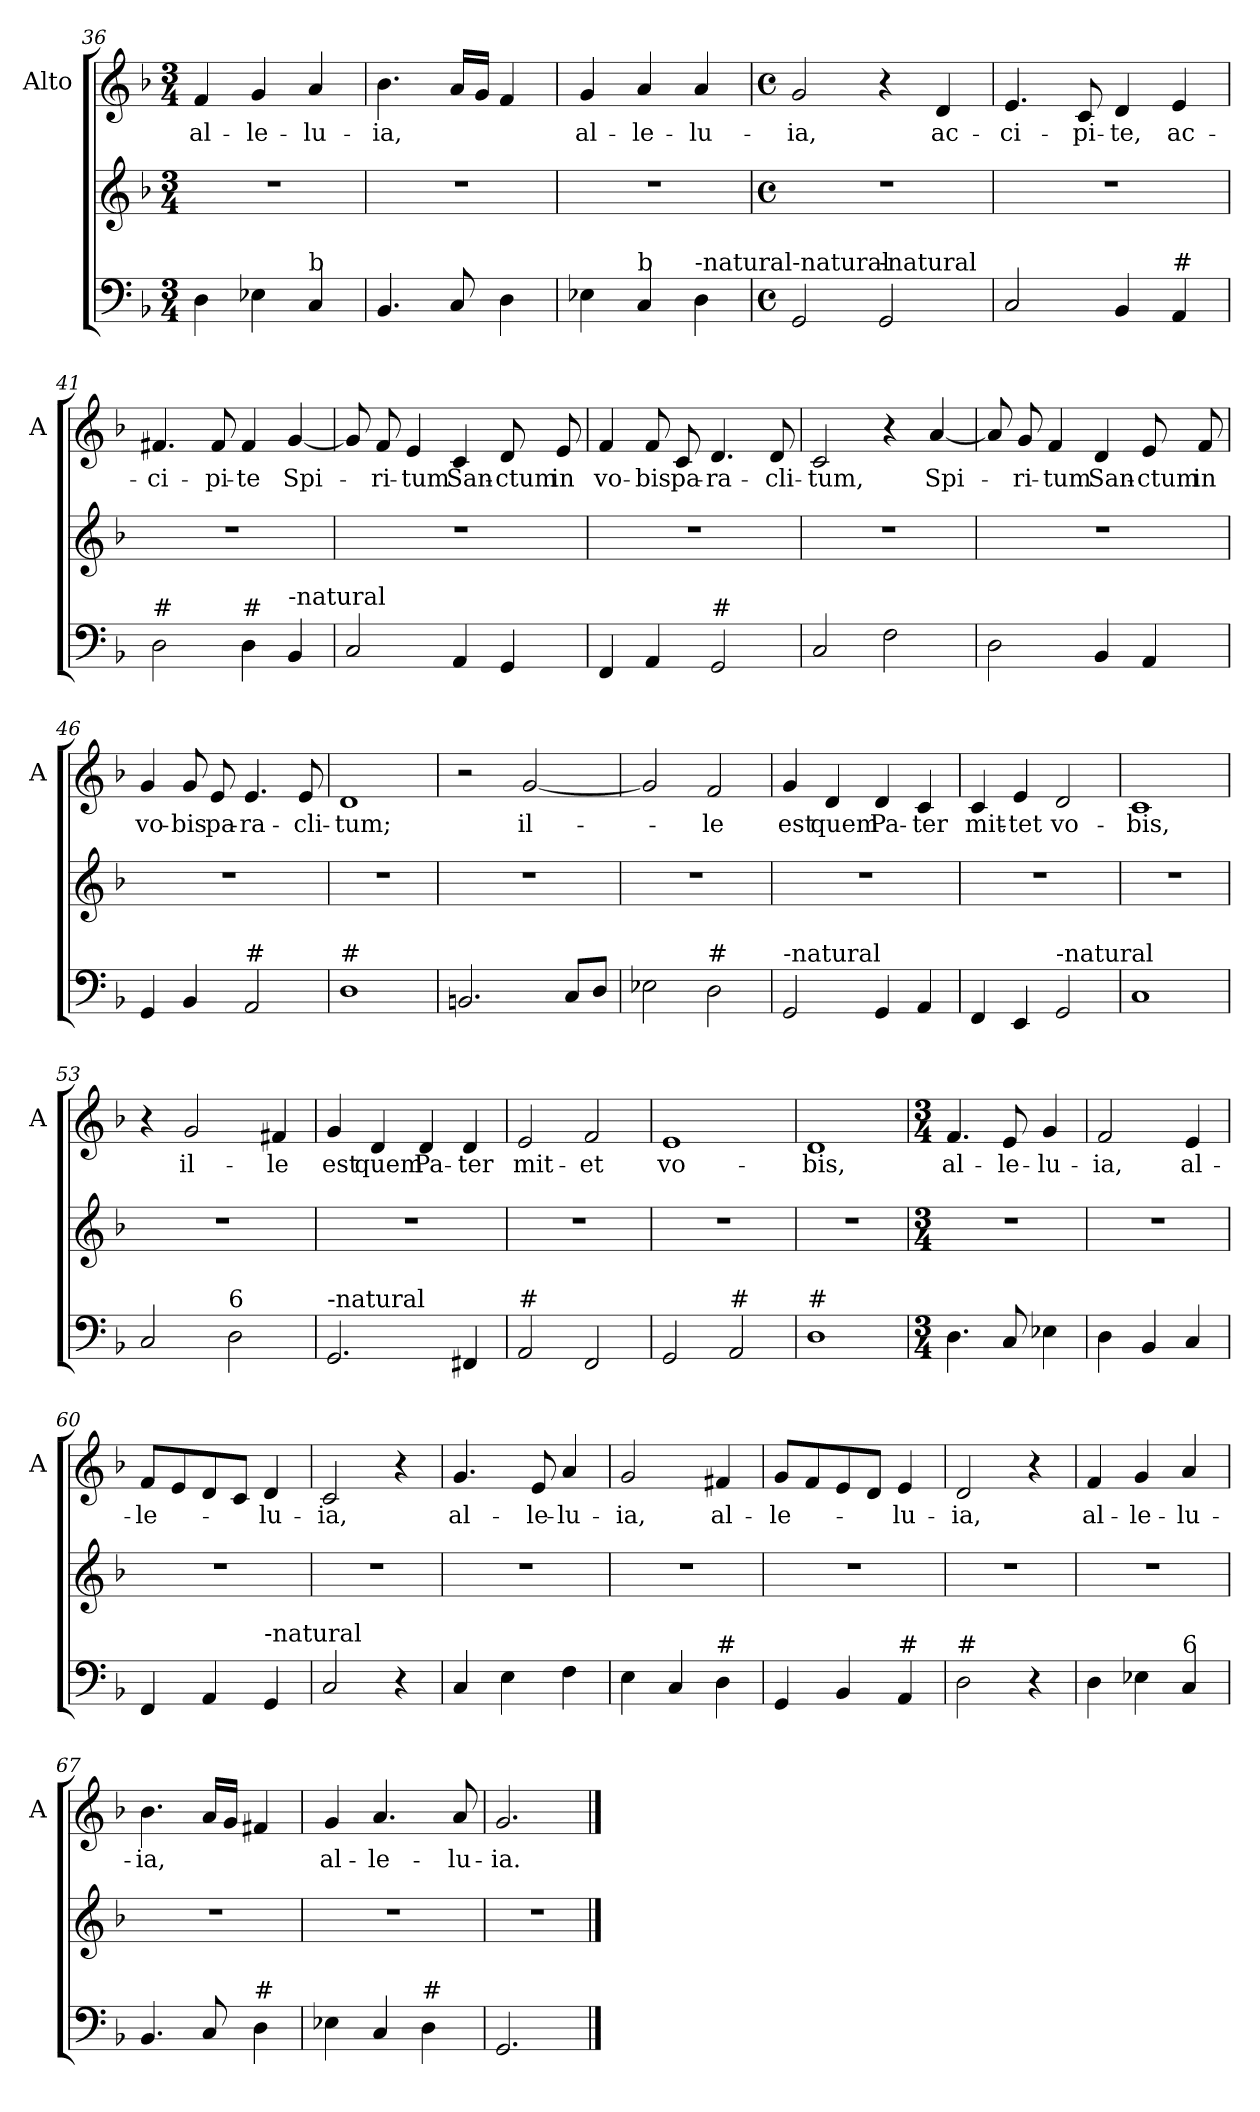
**kern	**kern	**kern	**text
*part2	*part2	*part1	*part1
*staff3	*staff2	*staff1	*staff1
*	*	*I"Alto	*
*	*	*I'A	*
*clefF4	*clefG2	*clefG2	*
*k[b-]	*k[b-]	*k[b-]	*
*F:	*F:	*F:	*
*M3/4	*M3/4	*M3/4	*
=36	=36	=36	=36
!	!	!	!LO:LY:b
4D\	2.r	4f/	al-
!	!	!	!LO:LY:b
4E-X\	.	4g/	-le-
!LO:TX:a:t=b	!	!	!
!	!	!	!LO:LY:b
4C/	.	4a/	-lu-
=37	=37	=37	=37
!	!	!	!LO:LY:b
4.BB-/	2.r	4.b-\	-ia,
8C/	.	16a/LL	.
.	.	16g/JJ	.
4D\	.	4f/	.
=38	=38	=38	=38
!	!	!	!LO:LY:b
4E-X\	2.r	4g/	al-
!LO:TX:a:t=b	!	!	!
!	!	!	!LO:LY:b
4C/	.	4a/	-le-
!LO:TX:a:t=-natural	!	!	!
!	!	!	!LO:LY:b
4D\	.	4a/	-lu-
!!LO:PB:g=z
=39	=39	=39	=39
*M4/4	*M4/4	*M4/4	*
*met(c)	*met(c)	*met(c)	*
!LO:TX:a:t=-natural	!	!	!
!	!	!	!LO:LY:b
2GG/	1r	2g/	-ia,
!LO:TX:a:t=-natural	!	!	!
2GG/	.	4r	.
!	!	!	!LO:LY:b
.	.	4d/	ac-
=40	=40	=40	=40
!	!	!	!LO:LY:b
2C/	1r	4.e/	-ci-
!	!	!	!LO:LY:b
.	.	8c/	-pi-
!	!	!	!LO:LY:b
4BB-/	.	4d/	-te,
!LO:TX:a:t=#	!	!	!
!	!	!	!LO:LY:b
4AA/	.	4e/	ac-
=41	=41	=41	=41
!LO:TX:a:t=#	!	!	!
!	!	!	!LO:LY:b
2D\	1r	4.f#X/	-ci-
!	!	!	!LO:LY:b
.	.	8f#/	-pi-
!LO:TX:a:t=#	!	!	!
!	!	!	!LO:LY:b
4D\	.	4f#/	-te
!LO:TX:a:t=-natural	!	!	!
!	!	!	!LO:LY:b
4BB-/	.	[4g/	Spi-
=42	=42	=42	=42
2C/	1r	8g/]	.
!	!	!	!LO:LY:b
.	.	8f/	-ri-
!	!	!	!LO:LY:b
.	.	4e/	-tum
!	!	!	!LO:LY:b
4AA/	.	4c/	San-
!	!	!	!LO:LY:b
4GG/	.	8d/	-ctum
!	!	!	!LO:LY:b
.	.	8e/	in
=43	=43	=43	=43
!	!	!	!LO:LY:b
4FF/	1r	4f/	vo-
!	!	!	!LO:LY:b
4AA/	.	8f/	-bis
!	!	!	!LO:LY:b
.	.	8c/	pa-
!LO:TX:a:t=#	!	!	!
!	!	!	!LO:LY:b
2GG/	.	4.d/	-ra-
!	!	!	!LO:LY:b
.	.	8d/	-cli-
!!LO:LB:g=z
=44	=44	=44	=44
!	!	!	!LO:LY:b
2C/	1r	2c/	-tum,
2F\	.	4r	.
!	!	!	!LO:LY:b
.	.	[4a/	Spi-
=45	=45	=45	=45
2D\	1r	8a/]	.
!	!	!	!LO:LY:b
.	.	8g/	-ri-
!	!	!	!LO:LY:b
.	.	4f/	-tum
!	!	!	!LO:LY:b
4BB-/	.	4d/	San-
!	!	!	!LO:LY:b
4AA/	.	8e/	-ctum
!	!	!	!LO:LY:b
.	.	8f/	in
=46	=46	=46	=46
!	!	!	!LO:LY:b
4GG/	1r	4g/	vo-
!	!	!	!LO:LY:b
4BB-/	.	8g/	-bis
!	!	!	!LO:LY:b
.	.	8e/	pa-
!LO:TX:a:t=#	!	!	!
!	!	!	!LO:LY:b
2AA/	.	4.e/	-ra-
!	!	!	!LO:LY:b
.	.	8e/	-cli-
=47	=47	=47	=47
!LO:TX:a:t=#	!	!	!
!	!	!	!LO:LY:b
1D	1r	1d	-tum;
=48	=48	=48	=48
2.BBn/	1r	2r	.
!	!	!	!LO:LY:b
.	.	[2g/	il-
8C/L	.	.	.
8D/J	.	.	.
!!LO:LB:g=z
=49	=49	=49	=49
2E-X\	1r	2g/]	.
!LO:TX:a:t=#	!	!	!
!	!	!	!LO:LY:b
2D\	.	2f/	-le
=50	=50	=50	=50
!LO:TX:a:t=-natural	!	!	!
!	!	!	!LO:LY:b
2GG/	1r	4g/	est
!	!	!	!LO:LY:b
.	.	4d/	quem
!	!	!	!LO:LY:b
4GG/	.	4d/	Pa-
!	!	!	!LO:LY:b
4AA/	.	4c/	-ter
=51	=51	=51	=51
!	!	!	!LO:LY:b
4FF/	1r	4c/	mit-
!	!	!	!LO:LY:b
4EE/	.	4e/	-tet
!LO:TX:a:t=-natural	!	!	!
!	!	!	!LO:LY:b
2GG/	.	2d/	vo-
=52	=52	=52	=52
!	!	!	!LO:LY:b
1C	1r	1c	-bis,
=53	=53	=53	=53
2C/	1r	4r	.
!	!	!	!LO:LY:b
.	.	2g/	il-
!LO:TX:a:t=6	!	!	!
2D\	.	.	.
!	!	!	!LO:LY:b
.	.	4f#X/	-le
!!LO:LB:g=z
=54	=54	=54	=54
!LO:TX:a:t=-natural	!	!	!
!	!	!	!LO:LY:b
2.GG/	1r	4g/	est
!	!	!	!LO:LY:b
.	.	4d/	quem
!	!	!	!LO:LY:b
.	.	4d/	Pa-
!	!	!	!LO:LY:b
4FF#X/	.	4d/	-ter
=55	=55	=55	=55
!LO:TX:a:t=#	!	!	!
!	!	!	!LO:LY:b
2AA/	1r	2e/	mit-
!	!	!	!LO:LY:b
2FF/	.	2f/	-et
=56	=56	=56	=56
!	!	!	!LO:LY:b
2GG/	1r	1e	vo-
!LO:TX:a:t=#	!	!	!
2AA/	.	.	.
=57	=57	=57	=57
!LO:TX:a:t=#	!	!	!
!	!	!	!LO:LY:b
1D	1r	1d	-bis,
=58	=58	=58	=58
*M3/4	*M3/4	*M3/4	*
!	!	!	!LO:LY:b
4.D\	2.r	4.f/	al-
!	!	!	!LO:LY:b
8C/	.	8e/	-le-
!	!	!	!LO:LY:b
4E-X\	.	4g/	-lu-
!!LO:PB:g=z
=59	=59	=59	=59
!	!	!	!LO:LY:b
4D\	2.r	2f/	-ia,
4BB-/	.	.	.
!	!	!	!LO:LY:b
4C/	.	4e/	al-
=60	=60	=60	=60
!	!	!	!LO:LY:b
4FF/	2.r	8f/L	-le-
.	.	8e/	.
4AA/	.	8d/	.
.	.	8c/J	.
!LO:TX:a:t=-natural	!	!	!
!	!	!	!LO:LY:b
4GG/	.	4d/	-lu-
=61	=61	=61	=61
!	!	!	!LO:LY:b
2C/	2.r	2c/	-ia,
4r	.	4r	.
=62	=62	=62	=62
!	!	!	!LO:LY:b
4C/	2.r	4.g/	al-
4E\	.	.	.
!	!	!	!LO:LY:b
.	.	8e/	-le-
!	!	!	!LO:LY:b
4F\	.	4a/	-lu-
=63	=63	=63	=63
!	!	!	!LO:LY:b
4E\	2.r	2g/	-ia,
4C/	.	.	.
!LO:TX:a:t=#	!	!	!
!	!	!	!LO:LY:b
4D\	.	4f#X/	al-
=64	=64	=64	=64
!	!	!	!LO:LY:b
4GG/	2.r	8g/L	-le-
.	.	8f/	.
4BB-/	.	8e/	.
.	.	8d/J	.
!LO:TX:a:t=#	!	!	!
!	!	!	!LO:LY:b
4AA/	.	4e/	-lu-
!!LO:LB:g=z
=65	=65	=65	=65
!LO:TX:a:t=#	!	!	!
!	!	!	!LO:LY:b
2D\	2.r	2d/	-ia,
4r	.	4r	.
=66	=66	=66	=66
!	!	!	!LO:LY:b
4D\	2.r	4f/	al-
!	!	!	!LO:LY:b
4E-X\	.	4g/	-le-
!LO:TX:a:t=6	!	!	!
!	!	!	!LO:LY:b
4C/	.	4a/	-lu-
=67	=67	=67	=67
!	!	!	!LO:LY:b
4.BB-/	2.r	4.b-\	-ia,
8C/	.	16a/LL	.
.	.	16g/JJ	.
!LO:TX:a:t=#	!	!	!
4D\	.	4f#X/	.
=68	=68	=68	=68
!	!	!	!LO:LY:b
4E-X\	2.r	4g/	al-
!	!	!	!LO:LY:b
4C/	.	4.a/	-le-
!LO:TX:a:t=#	!	!	!
4D\	.	.	.
!	!	!	!LO:LY:b
.	.	8a/	-lu-
=69	=69	=69	=69
!	!	!	!LO:LY:b
2.GG/	2.r	2.g/	-ia.
==	==	==	==
*-	*-	*-	*-
